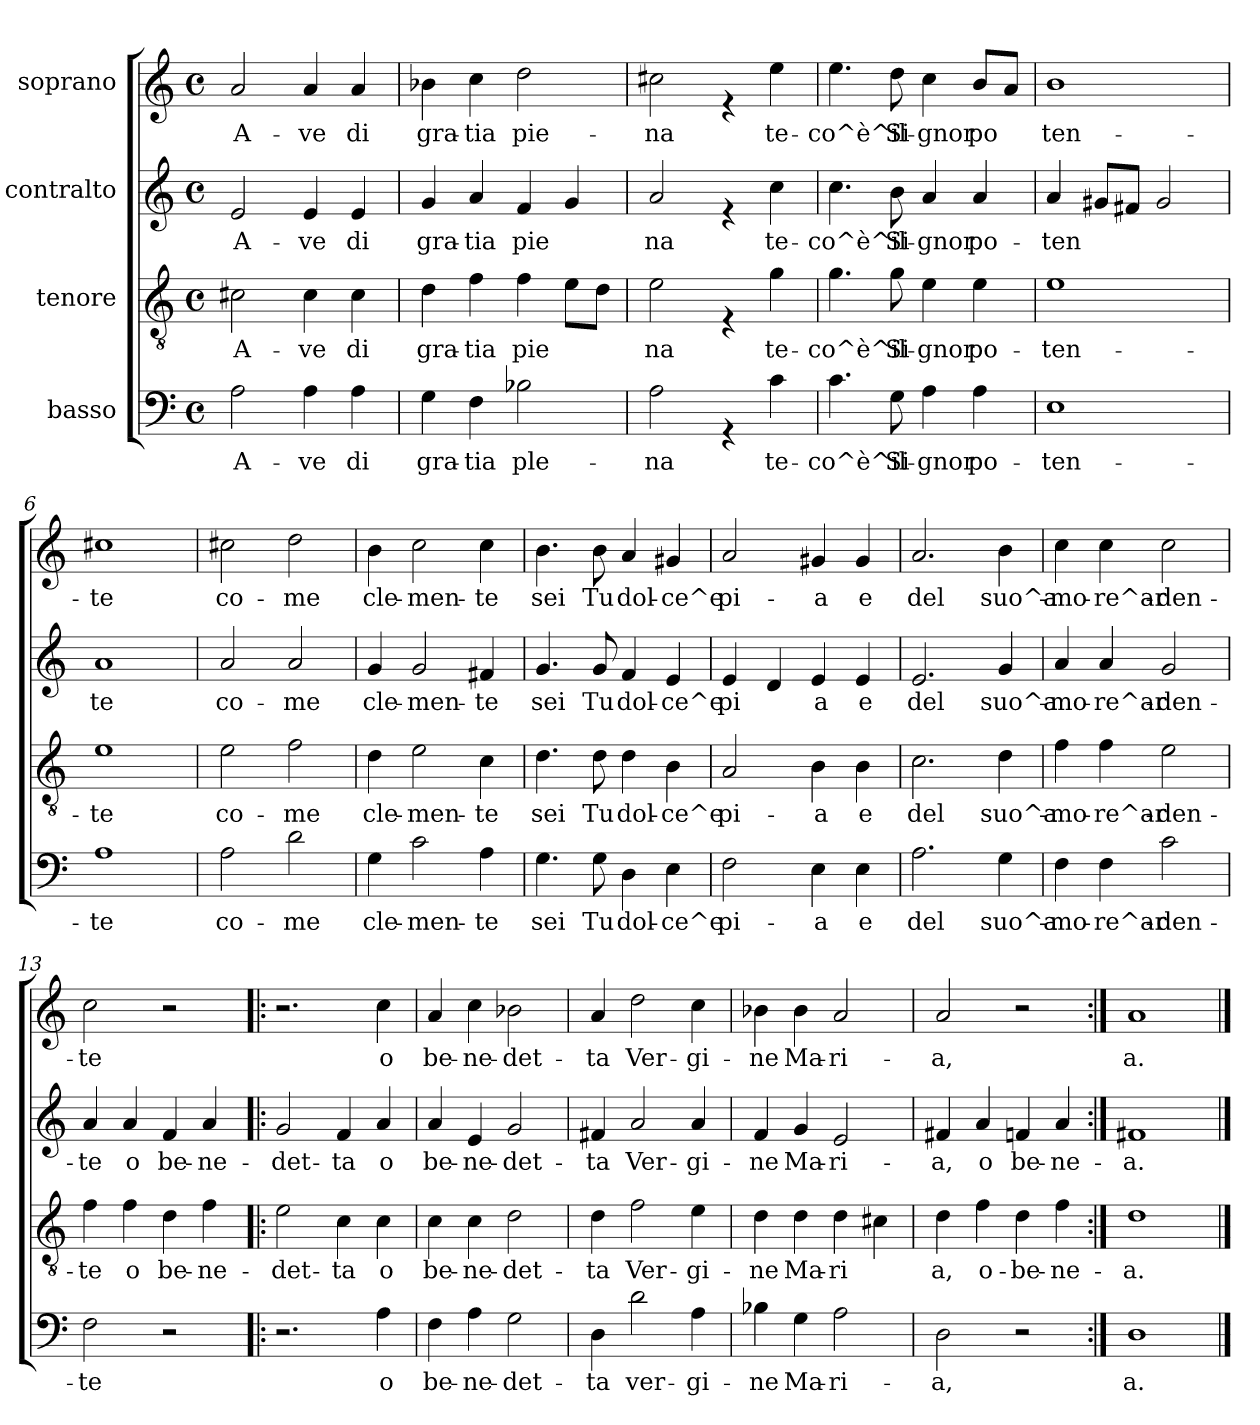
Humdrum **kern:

**kern	**text	**kern	**text	**kern	**text	**kern	**text
*part4	*part4	*part3	*part3	*part2	*part2	*part1	*part1
*staff4	*staff4	*staff3	*staff3	*staff2	*staff2	*staff1	*staff1
*I"basso	*	*I"tenore	*	*I"contralto	*	*I"soprano	*
*clefF4	*	*clefGv2	*	*clefG2	*	*clefG2	*
*k[]	*	*k[]	*	*k[]	*	*k[]	*
*C:	*	*C:	*	*C:	*	*C:	*
*M4/4	*	*M4/4	*	*M4/4	*	*M4/4	*
*met(c)	*	*met(c)	*	*met(c)	*	*met(c)	*
=1	=1	=1	=1	=1	=1	=1	=1
!	!LO:LY:b	!	!LO:LY:b	!	!LO:LY:b	!	!LO:LY:b
2A\	A-	2c#X\	A-	2e/	A-	2a/	A-
!	!LO:LY:b	!	!LO:LY:b	!	!LO:LY:b	!	!LO:LY:b
4A\	-ve	4c#\	-ve	4e/	-ve	4a/	-ve
!	!LO:LY:b	!	!LO:LY:b	!	!LO:LY:b	!	!LO:LY:b
4A\	di	4c#\	di	4e/	di	4a/	di
=2	=2	=2	=2	=2	=2	=2	=2
!	!LO:LY:b	!	!LO:LY:b	!	!LO:LY:b	!	!LO:LY:b
4G\	gra-	4d\	gra-	4g/	gra-	4b-X\	gra-
!	!LO:LY:b	!	!LO:LY:b	!	!LO:LY:b	!	!LO:LY:b
4F\	-tia	4f\	-tia	4a/	-tia	4cc\	-tia
!	!LO:LY:b	!	!LO:LY:b	!	!LO:LY:b	!	!LO:LY:b
2B-X\	ple-	4f\	pie	4f/	pie	2dd\	pie-
.	.	8e\L	.	4g/	.	.	.
.	.	8d\J	.	.	.	.	.
=3	=3	=3	=3	=3	=3	=3	=3
!	!LO:LY:b	!	!LO:LY:b	!	!LO:LY:b	!	!LO:LY:b
2A\	-na	2e\	na	2a/	na	2cc#X\	-na
4rGG	.	4rE	.	4re	.	4re	.
!	!LO:LY:b	!	!LO:LY:b	!	!LO:LY:b	!	!LO:LY:b
4c\	te-	4g\	te-	4cc\	te-	4ee\	te-
=4	=4	=4	=4	=4	=4	=4	=4
!	!LO:LY:b	!	!LO:LY:b	!	!LO:LY:b	!	!LO:LY:b
4.c\	-co^è^il	4.g\	-co^è^il	4.cc\	-co^è^il	4.ee\	-co^è^il
!	!LO:LY:b	!	!LO:LY:b	!	!LO:LY:b	!	!LO:LY:b
8G\	Si-	8g\	Si-	8b\	Si-	8dd\	Si-
!	!LO:LY:b	!	!LO:LY:b	!	!LO:LY:b	!	!LO:LY:b
4A\	-gnor	4e\	-gnor	4a/	-gnor	4cc\	-gnor
!	!LO:LY:b	!	!LO:LY:b	!	!LO:LY:b	!	!LO:LY:b
4A\	po-	4e\	po-	4a/	po-	8b/L	po
.	.	.	.	.	.	8a/J	.
=5	=5	=5	=5	=5	=5	=5	=5
!	!LO:LY:b	!	!LO:LY:b	!	!LO:LY:b	!	!LO:LY:b
1E	-ten-	1e	-ten-	4a/	-ten	1b	ten-
.	.	.	.	8g#X/L	.	.	.
.	.	.	.	8f#X/J	.	.	.
.	.	.	.	2g#/	.	.	.
!!LO:LB:g=z
=6	=6	=6	=6	=6	=6	=6	=6
!	!LO:LY:b	!	!LO:LY:b	!	!LO:LY:b	!	!LO:LY:b
1A	-te	1e	-te	1a	te	1cc#X	-te
=7	=7	=7	=7	=7	=7	=7	=7
!	!LO:LY:b	!	!LO:LY:b	!	!LO:LY:b	!	!LO:LY:b
2A\	co-	2e\	co-	2a/	co-	2cc#X\	co-
!	!LO:LY:b	!	!LO:LY:b	!	!LO:LY:b	!	!LO:LY:b
2d\	-me	2f\	-me	2a/	-me	2dd\	-me
=8	=8	=8	=8	=8	=8	=8	=8
!	!LO:LY:b	!	!LO:LY:b	!	!LO:LY:b	!	!LO:LY:b
4G\	cle-	4d\	cle-	4g/	cle-	4b\	cle-
!	!LO:LY:b	!	!LO:LY:b	!	!LO:LY:b	!	!LO:LY:b
2c\	-men-	2e\	-men-	2g/	-men-	2cc\	-men-
!	!LO:LY:b	!	!LO:LY:b	!	!LO:LY:b	!	!LO:LY:b
4A\	-te	4c\	-te	4f#X/	-te	4cc\	-te
=9	=9	=9	=9	=9	=9	=9	=9
!	!LO:LY:b	!	!LO:LY:b	!	!LO:LY:b	!	!LO:LY:b
4.G\	sei	4.d\	sei	4.g/	sei	4.b\	sei
!	!LO:LY:b	!	!LO:LY:b	!	!LO:LY:b	!	!LO:LY:b
8G\	Tu	8d\	Tu	8g/	Tu	8b\	Tu
!	!LO:LY:b	!	!LO:LY:b	!	!LO:LY:b	!	!LO:LY:b
4D\	dol-	4d\	dol-	4f/	dol-	4a/	dol-
!	!LO:LY:b	!	!LO:LY:b	!	!LO:LY:b	!	!LO:LY:b
4E\	-ce^e	4B\	-ce^e	4e/	-ce^e	4g#X/	-ce^e
=10	=10	=10	=10	=10	=10	=10	=10
!	!LO:LY:b	!	!LO:LY:b	!	!LO:LY:b	!	!LO:LY:b
2F\	pi-	2A/	pi-	4e/	pi	2a/	pi-
.	.	.	.	4d/	.	.	.
!	!LO:LY:b	!	!LO:LY:b	!	!LO:LY:b	!	!LO:LY:b
4E\	-a	4B\	-a	4e/	a	4g#X/	-a
!	!LO:LY:b	!	!LO:LY:b	!	!LO:LY:b	!	!LO:LY:b
4E\	e	4B\	e	4e/	e	4g#/	e
!!LO:LB:g=z
=11	=11	=11	=11	=11	=11	=11	=11
!	!LO:LY:b	!	!LO:LY:b	!	!LO:LY:b	!	!LO:LY:b
2.A\	del	2.c\	del	2.e/	del	2.a/	del
!	!LO:LY:b	!	!LO:LY:b	!	!LO:LY:b	!	!LO:LY:b
4G\	suo^a-	4d\	suo^a-	4g/	suo^a-	4b\	suo^a-
=12	=12	=12	=12	=12	=12	=12	=12
!	!LO:LY:b	!	!LO:LY:b	!	!LO:LY:b	!	!LO:LY:b
4F\	-mo-	4f\	-mo-	4a/	-mo-	4cc\	-mo-
!	!LO:LY:b	!	!LO:LY:b	!	!LO:LY:b	!	!LO:LY:b
4F\	-re^ar-	4f\	-re^ar-	4a/	-re^ar-	4cc\	-re^ar-
!	!LO:LY:b	!	!LO:LY:b	!	!LO:LY:b	!	!LO:LY:b
2c\	-den-	2e\	-den-	2g/	-den-	2cc\	-den-
=13	=13	=13	=13	=13	=13	=13	=13
!	!LO:LY:b	!	!LO:LY:b	!	!LO:LY:b	!	!LO:LY:b
2F\	-te	4f\	-te	4a/	-te	2cc\	-te
!	!	!	!LO:LY:b	!	!LO:LY:b	!	!
.	.	4f\	o	4a/	o	.	.
!	!	!	!LO:LY:b	!	!LO:LY:b	!	!
2r	.	4d\	be-	4f/	be-	2r	.
!	!	!	!LO:LY:b	!	!LO:LY:b	!	!
.	.	4f\	-ne-	4a/	-ne-	.	.
=14!|:	=14!|:	=14!|:	=14!|:	=14!|:	=14!|:	=14!|:	=14!|:
!	!	!	!LO:LY:b	!	!LO:LY:b	!	!
2.r	.	2e\	-det-	2g/	-det-	2.r	.
!	!	!	!LO:LY:b	!	!LO:LY:b	!	!
.	.	4c\	-ta	4f/	-ta	.	.
!	!LO:LY:b	!	!LO:LY:b	!	!LO:LY:b	!	!LO:LY:b
4A\	o	4c\	o	4a/	o	4cc\	o
=15	=15	=15	=15	=15	=15	=15	=15
!	!LO:LY:b	!	!LO:LY:b	!	!LO:LY:b	!	!LO:LY:b
4F\	be-	4c\	be-	4a/	be-	4a/	be-
!	!LO:LY:b	!	!LO:LY:b	!	!LO:LY:b	!	!LO:LY:b
4A\	-ne-	4c\	-ne-	4e/	-ne-	4cc\	-ne-
!	!LO:LY:b	!	!LO:LY:b	!	!LO:LY:b	!	!LO:LY:b
2G\	-det-	2d\	-det-	2g/	-det-	2b-X\	-det-
!!LO:PB:g=z
=16	=16	=16	=16	=16	=16	=16	=16
!	!LO:LY:b	!	!LO:LY:b	!	!LO:LY:b	!	!LO:LY:b
4D\	-ta	4d\	-ta	4f#X/	-ta	4a/	-ta
!	!LO:LY:b	!	!LO:LY:b	!	!LO:LY:b	!	!LO:LY:b
2d\	ver-	2f\	Ver-	2a/	Ver-	2dd\	Ver-
!	!LO:LY:b	!	!LO:LY:b	!	!LO:LY:b	!	!LO:LY:b
4A\	-gi-	4e\	-gi-	4a/	-gi-	4cc\	-gi-
=17	=17	=17	=17	=17	=17	=17	=17
!	!LO:LY:b	!	!LO:LY:b	!	!LO:LY:b	!	!LO:LY:b
4B-X\	-ne	4d\	-ne	4f/	-ne	4b-X\	-ne
!	!LO:LY:b	!	!LO:LY:b	!	!LO:LY:b	!	!LO:LY:b
4G\	Ma-	4d\	Ma-	4g/	Ma-	4b-\	Ma-
!	!LO:LY:b	!	!LO:LY:b	!	!LO:LY:b	!	!LO:LY:b
2A\	-ri-	4d\	-ri	2e/	-ri-	2a/	-ri-
.	.	4c#X\	.	.	.	.	.
=18	=18	=18	=18	=18	=18	=18	=18
!	!LO:LY:b	!	!LO:LY:b	!	!LO:LY:b	!	!LO:LY:b
2D\	-a,	4d\	a,	4f#X/	-a,	2a/	-a,
!	!	!	!LO:LY:b	!	!LO:LY:b	!	!
.	.	4f\	o-	4a/	o	.	.
!	!	!	!LO:LY:b	!	!LO:LY:b	!	!
2r	.	4d\	-be-	4fn/	be-	2r	.
!	!	!	!LO:LY:b	!	!LO:LY:b	!	!
.	.	4f\	-ne-	4a/	-ne-	.	.
=19:|!	=19:|!	=19:|!	=19:|!	=19:|!	=19:|!	=19:|!	=19:|!
!	!LO:LY:b	!	!LO:LY:b	!	!LO:LY:b	!	!LO:LY:b
1D	a.	1d	-a.	1f#X	-a.	1a	a.
==	==	==	==	==	==	==	==
*-	*-	*-	*-	*-	*-	*-	*-
